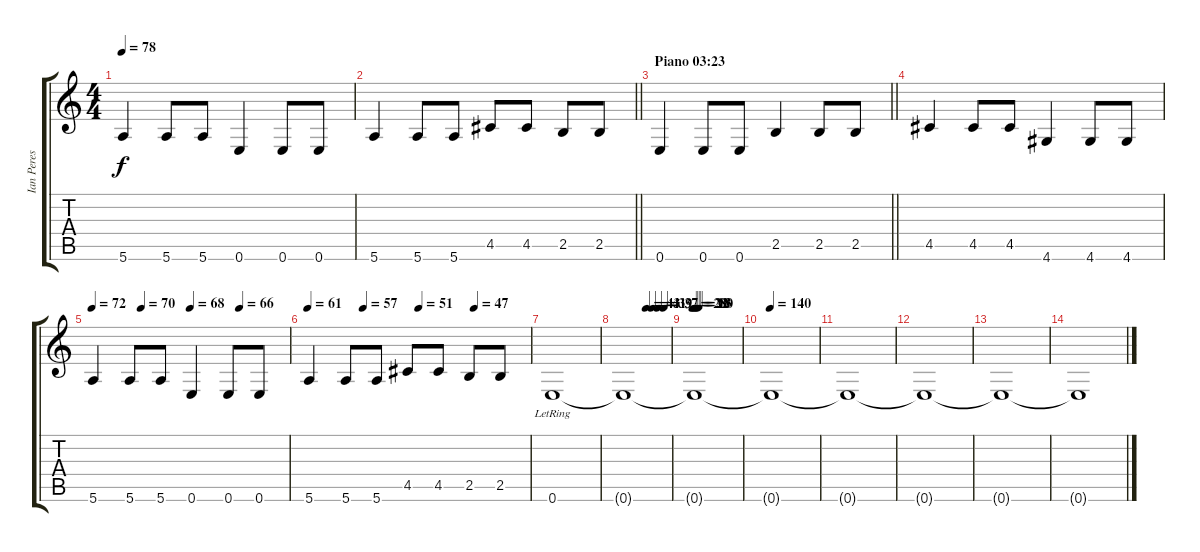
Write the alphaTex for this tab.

\track ("Ian Peres" "Ian Peres") {instrument electricbassfinger}
\staff {score tabs}
\tuning (E4 B3 G3 D3 A2 E2) {hide}
\ts (4 4)
\tempo 78
\clef g2
\ks c
5.6.4{dy f} 5.6.8 5.6.8 0.6.4 0.6.8 0.6.8 |
\barLineRight lightlight
5.6.4 5.6.8 5.6.8 4.5.8 4.5.8 2.5.8 2.5.8 |
\section ("" "Piano 03:23")
\barLineRight lightlight
0.6.4 0.6.8 0.6.8 2.5.4 2.5.8 2.5.8 |
\section ("" "")
4.5.4 4.5.8 4.5.8 4.6.4 4.6.8 4.6.8 |
\tempo 72
\tempo (70 0.25)
\tempo (68 0.5)
\tempo (66 0.75)
5.6.4 5.6.8 5.6.8 0.6.4 0.6.8 0.6.8 |
\tempo 61
\tempo (57 0.25)
\tempo (51 0.5)
\tempo (47 0.75)
5.6.4 5.6.8 5.6.8 4.5.8 4.5.8 2.5.8 2.5.8 |
0.6{lr}.1 |
\tempo (43 0.5)
\tempo (41 0.625)
\tempo (39 0.75)
\tempo (37 0.875)
0.6{t}.1 |
\tempo 28
\tempo (22 0.03125)
\tempo (18 0.0625)
\tempo (13 0.09375)
\tempo (80 0.125)
0.6{t}.1 |
\tempo 140
0.6{t}.1 |
0.6{t}.1 |
0.6{t}.1 |
0.6{t}.1 |
0.6{t}.1
